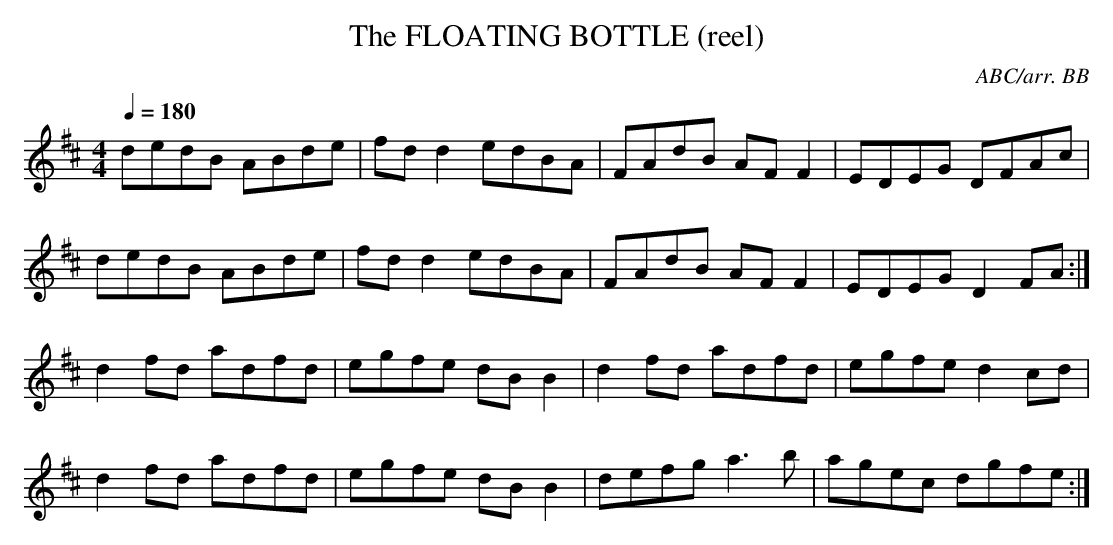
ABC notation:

X:1
T:FLOATING BOTTLE (reel), The
C:ABC/arr. BB
Q:1/4=180
L:1/8
M:4/4
K:D
dedB ABde|fdd2 edBA|FAdB AF F2|EDEG DFAc|
dedB ABde|fdd2 edBA|FAdB AF F2|EDEG D2FA :|
d2 fd adfd|egfe dBB2|d2 fd adfd|egfe d2 cd|
d2 fd adfd|egfe dBB2|defg a3 b|agec dgfe :|
